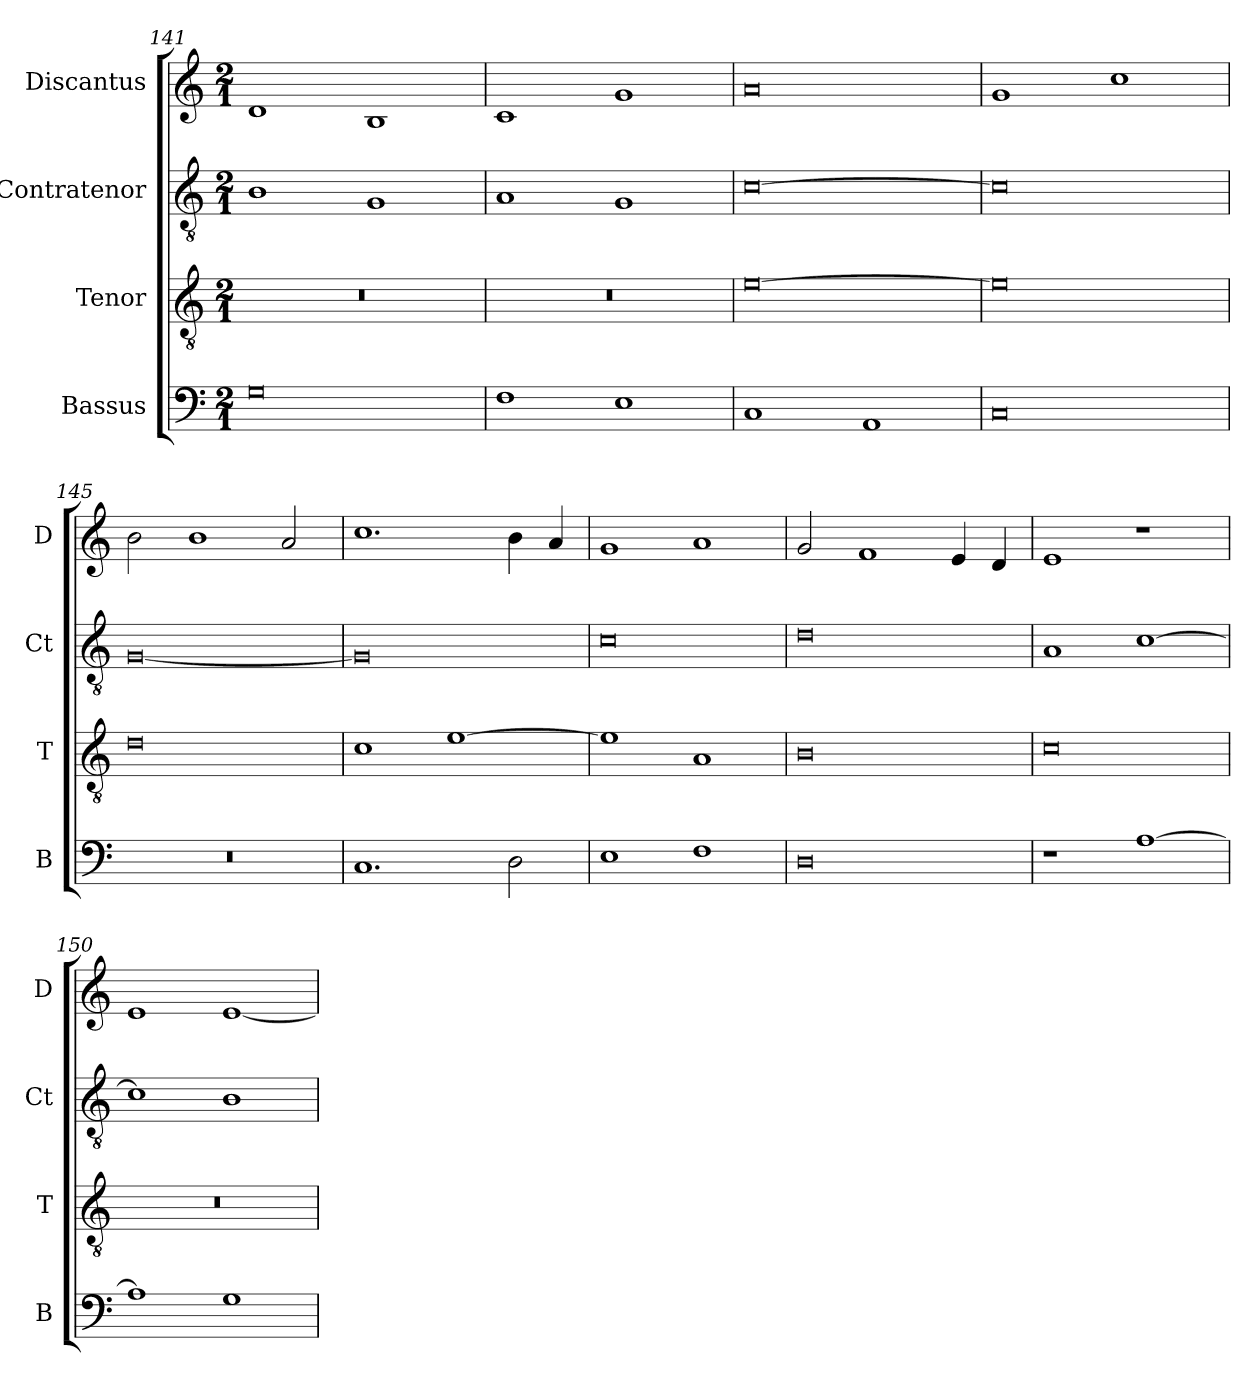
**kern	**kern	**kern	**kern
*part4	*part3	*part2	*part1
*staff4	*staff3	*staff2	*staff1
*I"Bassus	*I"Tenor	*I"Contratenor	*I"Discantus
*I'B	*I'T	*I'Ct	*I'D
*clefF4	*clefGv2	*clefGv2	*clefG2
*k[]	*k[]	*k[]	*k[]
*M2/1	*M2/1	*M2/1	*M2/1
=141	=141	=141	=141
0G	0r	1B	1d
.	.	1G	1B
=142	=142	=142	=142
1F	0r	1A	1c
1E	.	1G	1g
=143	=143	=143	=143
1C	[0e	[0c	0a
1AA	.	.	.
=144	=144	=144	=144
0C	0e]	0c]	1g
.	.	.	1cc
=145	=145	=145	=145
0r	0d	[0G	2b\
.	.	.	1b
.	.	.	2a/
=146	=146	=146	=146
1.C	1c	0G]	1.cc
.	[1e	.	.
2D\	.	.	4b\
.	.	.	4a/
=147	=147	=147	=147
1E	1e]	0c	1g
1F	1A	.	1a
=148	=148	=148	=148
0D	0B	0d	2g/
.	.	.	1f
.	.	.	4e/
.	.	.	4d/
=149	=149	=149	=149
1r	0c	1A	1e
[1A	.	[1c	1r
=150	=150	=150	=150
1A]	0r	1c]	1e
1G	.	1B	[1e
=	=	=	=
*-	*-	*-	*-
